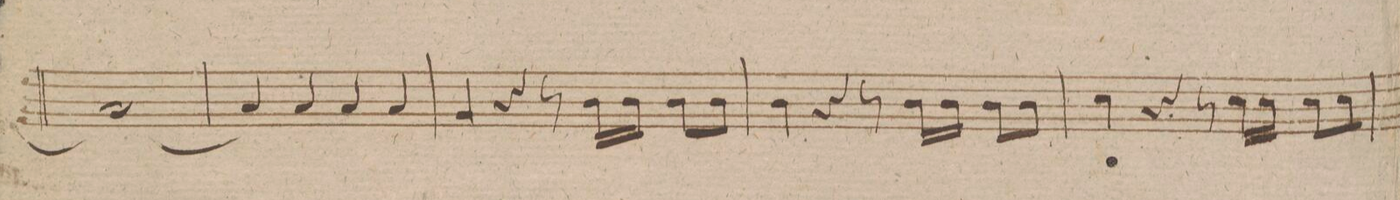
**kern	**dynam
*I"Clarinetto 2do in A.	*
*clefG2	*
*k[f#c#g#d#]	*
*met(c)	*
*M4/4	*
1f#/_	.
=13	=13
4f#/]	.
4f#/	.
4f#/	.
4f#/	.
=14	=14
4e/	.
4r	.
8r	.
16g#\LL	.
16g#\JJ	.
8g#\L	.
8g#\J	.
=15	=15
4g#\	.
4r	.
8r	.
16g#\LL	.
16g#\JJ	.
8g#\L	.
8g#\J	.
=16	=16
4a\	.
4r	.
8r	.
16a\LL	.
16a\JJ	.
8a\L	.
8a\J	.
=17	=17
*-	*-
